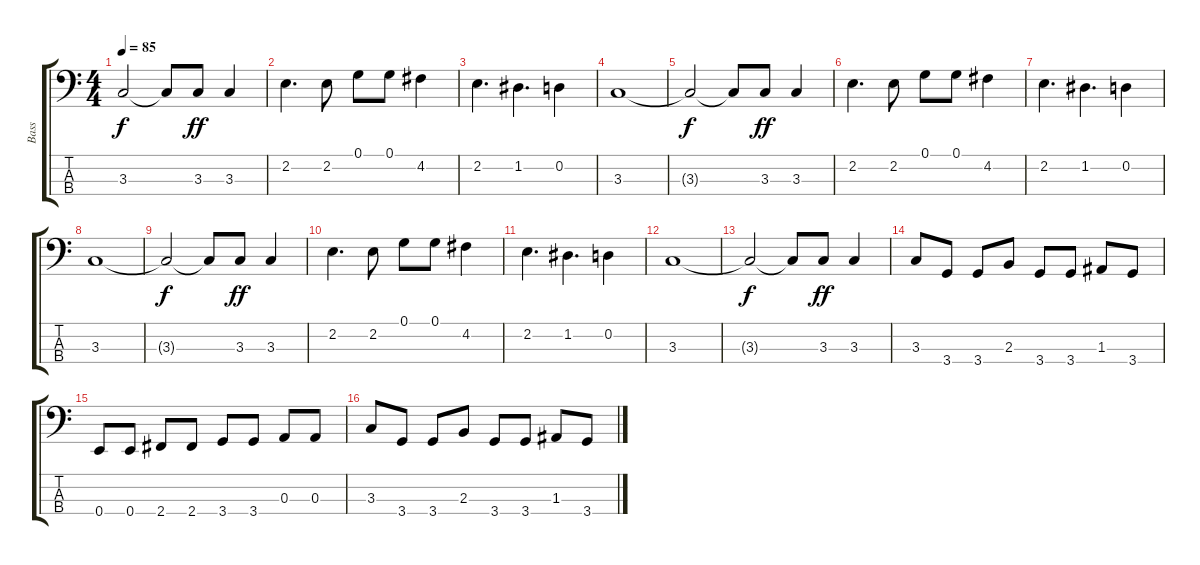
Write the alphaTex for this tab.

\track ("Bass" "Bass") {instrument electricbassfinger}
\staff {score tabs}
\tuning (G2 D2 A1 E1) {hide}
\ts (4 4)
\tempo 85
\clef f4
\ks c
3.3{t}.2{dy f} 3.3{t}.8 3.3.8{dy ff} 3.3.4 |
2.2.4{d} 2.2.8 0.1.8 0.1.8 4.2.4 |
2.2.4{d} 1.2.4{d} 0.2.4 |
3.3.1 |
3.3{t}.2{dy f} 3.3{t}.8 3.3.8{dy ff} 3.3.4 |
2.2.4{d} 2.2.8 0.1.8 0.1.8 4.2.4 |
2.2.4{d} 1.2.4{d} 0.2.4 |
3.3.1 |
3.3{t}.2{dy f} 3.3{t}.8 3.3.8{dy ff} 3.3.4 |
2.2.4{d} 2.2.8 0.1.8 0.1.8 4.2.4 |
2.2.4{d} 1.2.4{d} 0.2.4 |
3.3.1 |
3.3{t}.2{dy f} 3.3{t}.8 3.3.8{dy ff} 3.3.4 |
3.3.8 3.4.8 3.4.8 2.3.8 3.4.8 3.4.8 1.3.8 3.4.8 |
0.4.8 0.4.8 2.4.8 2.4.8 3.4.8 3.4.8 0.3.8 0.3.8 |
3.3.8 3.4.8 3.4.8 2.3.8 3.4.8 3.4.8 1.3.8 3.4.8
